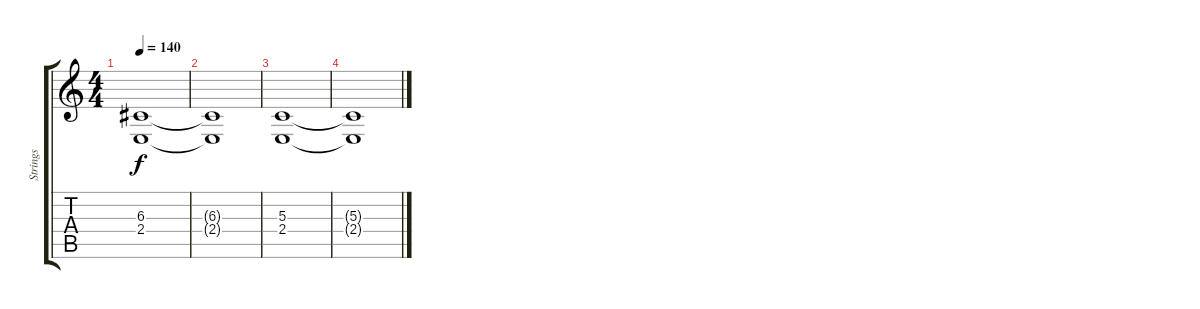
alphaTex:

\track ("Strings" "Strings") {instrument stringensemble1}
\staff {score tabs}
\tuning (E4 B3 G3 D3 A2 E2) {hide}
\ts (4 4)
\tempo 140
\clef g2
\ks c
(6.3 2.4).1{dy f} |
(6.3{t} 2.4{t}).1 |
(5.3 2.4).1 |
(5.3{t} 2.4{t}).1
